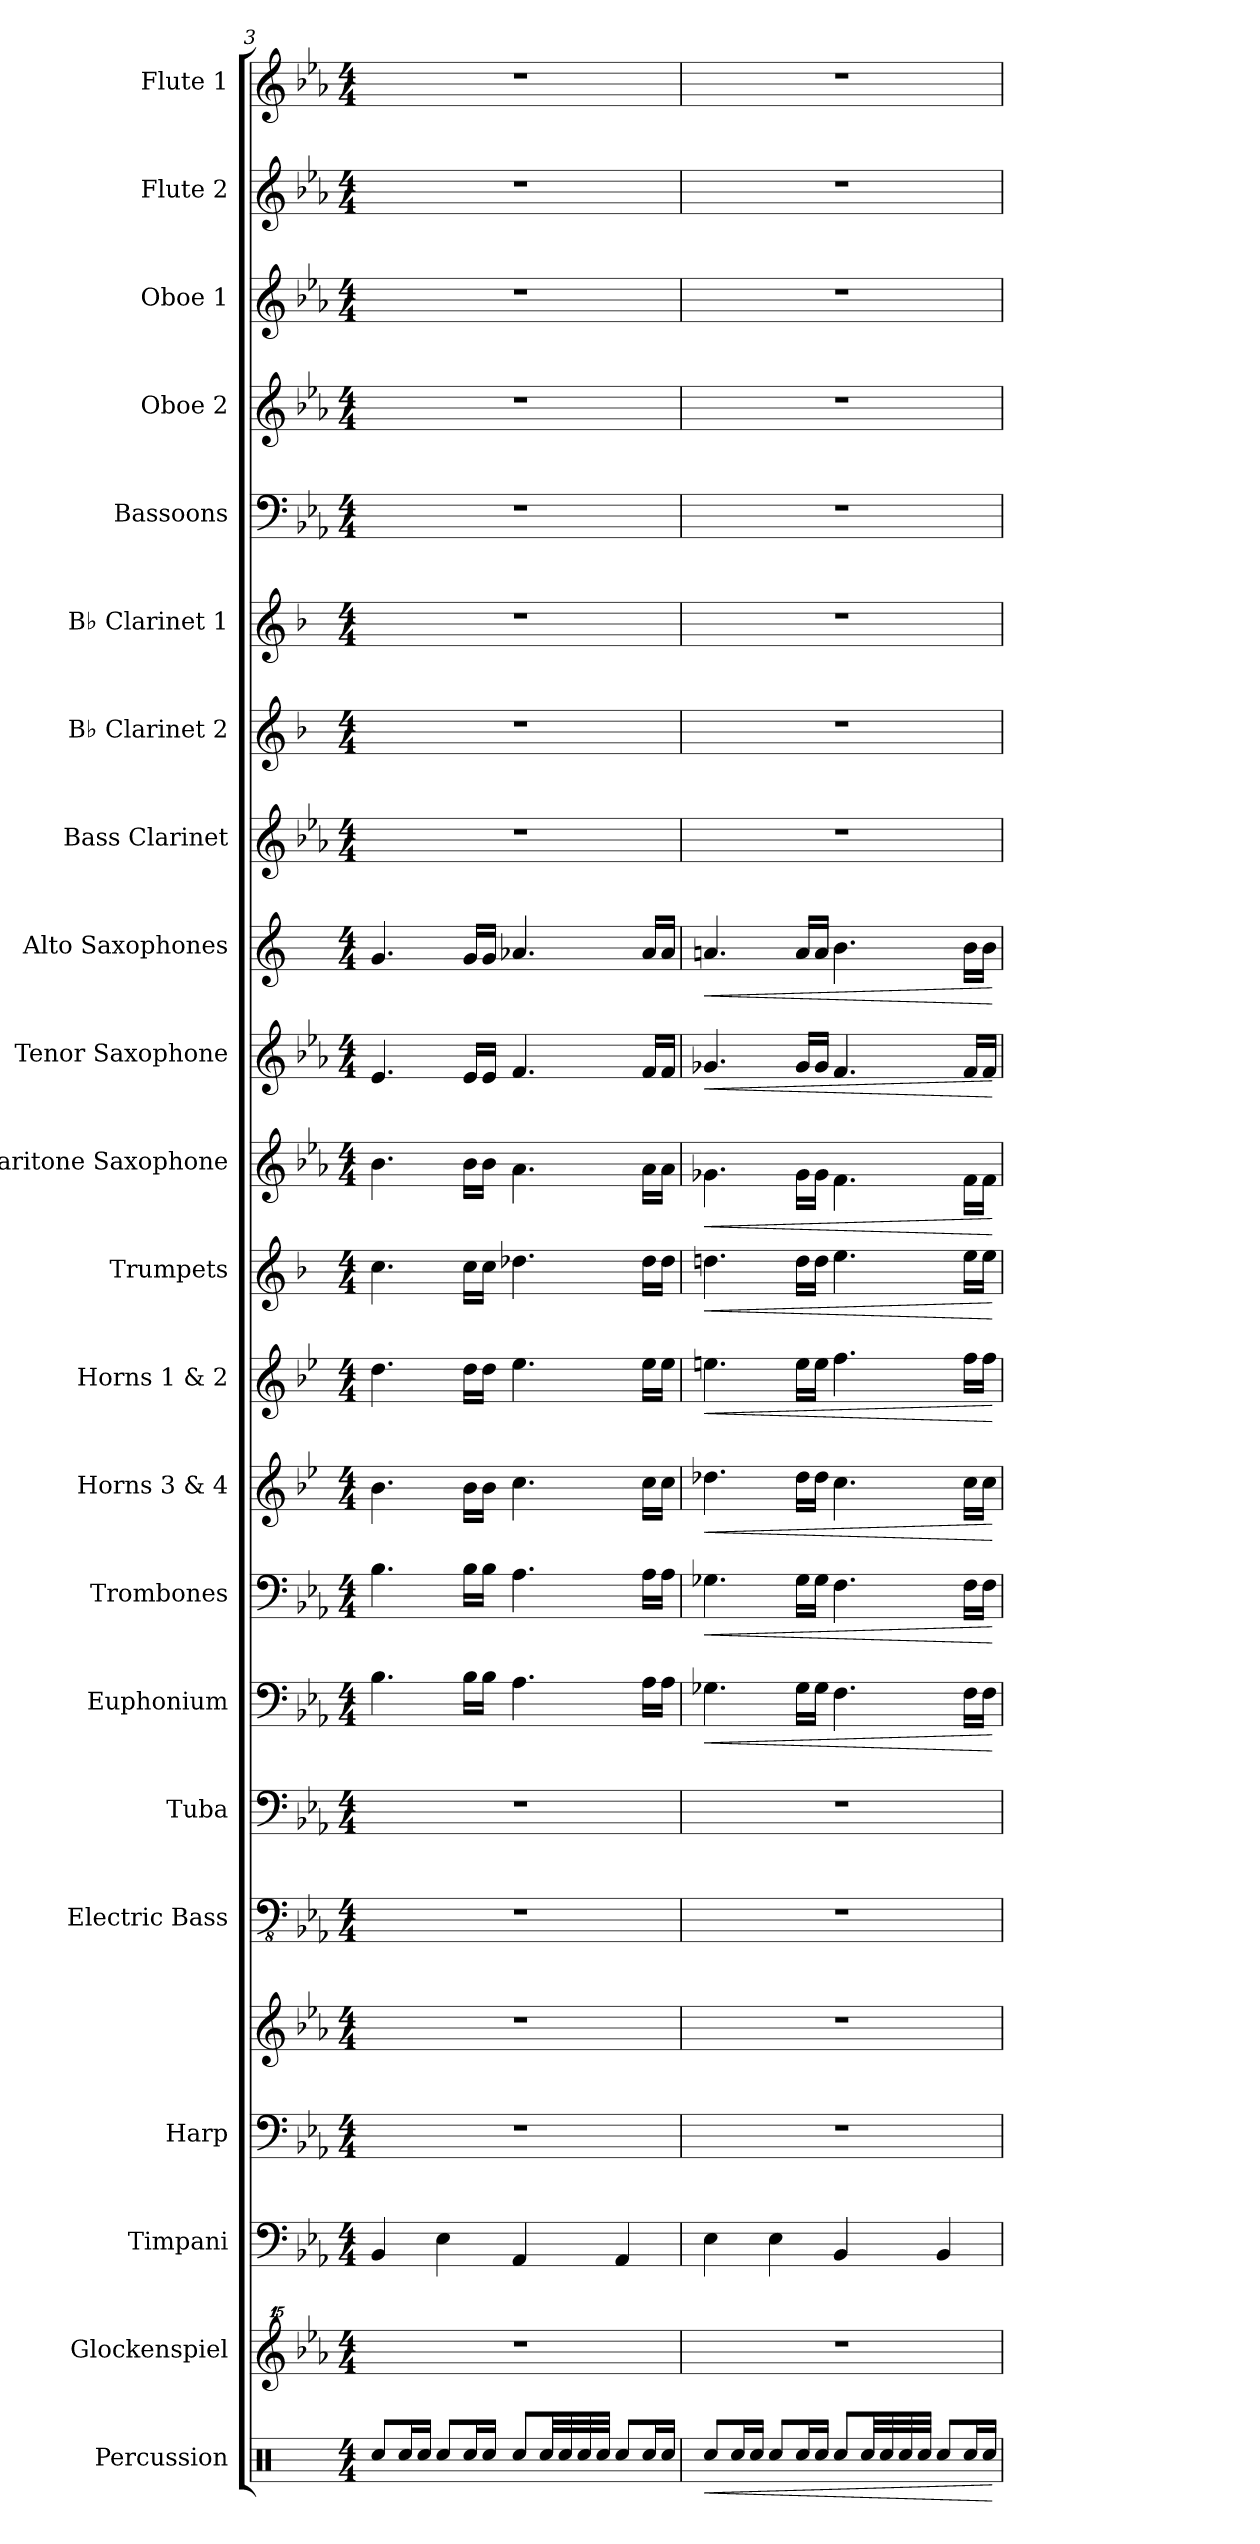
**kern	**dynam	**kern	**kern	**kern	**kern	**kern	**kern	**kern	**dynam	**kern	**dynam	**kern	**dynam	**kern	**dynam	**kern	**dynam	**kern	**dynam	**kern	**dynam	**kern	**dynam	**kern	**kern	**kern	**kern	**kern	**kern	**kern	**kern
*part22	*part22	*part21	*part20	*part19	*part19	*part18	*part17	*part16	*part16	*part15	*part15	*part14	*part14	*part13	*part13	*part12	*part12	*part11	*part11	*part10	*part10	*part9	*part9	*part8	*part7	*part6	*part5	*part4	*part3	*part2	*part1
*staff23	*staff23	*staff22	*staff21	*staff20	*staff19	*staff18	*staff17	*staff16	*staff16	*staff15	*staff15	*staff14	*staff14	*staff13	*staff13	*staff12	*staff12	*staff11	*staff11	*staff10	*staff10	*staff9	*staff9	*staff8	*staff7	*staff6	*staff5	*staff4	*staff3	*staff2	*staff1
*I"Percussion	*	*I"Glockenspiel	*I"Timpani	*I"Harp	*	*I"Electric Bass	*I"Tuba	*I"Euphonium	*	*I"Trombones	*	*I"Horns 3 &amp; 4	*	*I"Horns 1 &amp; 2	*	*I"Trumpets	*	*I"Baritone Saxophone	*	*I"Tenor Saxophone	*	*I"Alto Saxophones	*	*I"Bass Clarinet	*I"B♭ Clarinet 2	*I"B♭ Clarinet 1	*I"Bassoons	*I"Oboe 2	*I"Oboe 1	*I"Flute 2	*I"Flute 1
*I'Perc.	*	*I'Glk.	*I'Timp.	*I'Hrp.	*	*I'El. B.	*I'Tba.	*I'Euph.	*	*I'Tbns.	*	*I'Hns. 3/4	*	*I'Hns. 1/2	*	*I'Tpts.	*	*I'Bar. Sax.	*	*I'T. Sax.	*	*I'A. Saxes.	*	*I'B. Cl.	*I'B♭ Cl. 2	*I'B♭ Cl. 1	*I'Bsns.	*I'Ob. 2	*I'Ob. 1	*I'Fl. 2	*I'Fl. 1
*clefX	*	*clefG^^2	*clefF4	*clefF4	*clefG2	*clefFv4	*clefF4	*clefF4	*	*clefF4	*	*clefG2	*	*clefG2	*	*clefG2	*	*clefG2	*	*clefG2	*	*clefG2	*	*clefG2	*clefG2	*clefG2	*clefF4	*clefG2	*clefG2	*clefG2	*clefG2
*	*	*	*	*	*	*	*	*	*	*	*	*ITrd4c7	*	*ITrd4c7	*	*ITrd1c2	*	*ITrd12c21	*	*ITrd8c14	*	*ITrd5c9	*	*ITrd8c14	*ITrd1c2	*ITrd1c2	*	*	*	*	*
*k[]	*	*k[b-e-a-]	*k[b-e-a-]	*k[b-e-a-]	*k[b-e-a-]	*k[b-e-a-]	*k[b-e-a-]	*k[b-e-a-]	*	*k[b-e-a-]	*	*k[b-e-a-]	*	*k[b-e-a-]	*	*k[b-e-a-]	*	*k[b-e-a-]	*	*k[b-e-a-]	*	*k[b-e-a-]	*	*k[b-e-a-]	*k[b-e-a-]	*k[b-e-a-]	*k[b-e-a-]	*k[b-e-a-]	*k[b-e-a-]	*k[b-e-a-]	*k[b-e-a-]
*M4/4	*	*M4/4	*M4/4	*M4/4	*M4/4	*M4/4	*M4/4	*M4/4	*	*M4/4	*	*M4/4	*	*M4/4	*	*M4/4	*	*M4/4	*	*M4/4	*	*M4/4	*	*M4/4	*M4/4	*M4/4	*M4/4	*M4/4	*M4/4	*M4/4	*M4/4
=3	=3	=3	=3	=3	=3	=3	=3	=3	=3	=3	=3	=3	=3	=3	=3	=3	=3	=3	=3	=3	=3	=3	=3	=3	=3	=3	=3	=3	=3	=3	=3
8Rcc/L	.	1r	4BB-/	1r	1r	1r	1r	4.B-\	.	4.B-\	.	4.e-\	.	4.g\	.	4.b-\	.	4.B-\	.	4.E-/	.	4.B-/	.	1r	1r	1r	1r	1r	1r	1r	1r
16Rcc/L	.	.	.	.	.	.	.	.	.	.	.	.	.	.	.	.	.	.	.	.	.	.	.	.	.	.	.	.	.	.	.
16Rcc/JJ	.	.	.	.	.	.	.	.	.	.	.	.	.	.	.	.	.	.	.	.	.	.	.	.	.	.	.	.	.	.	.
8Rcc/L	.	.	4E-\	.	.	.	.	.	.	.	.	.	.	.	.	.	.	.	.	.	.	.	.	.	.	.	.	.	.	.	.
16Rcc/L	.	.	.	.	.	.	.	16B-\LL	.	16B-\LL	.	16e-\LL	.	16g\LL	.	16b-\LL	.	16B-\LL	.	16E-/LL	.	16B-/LL	.	.	.	.	.	.	.	.	.
16Rcc/JJ	.	.	.	.	.	.	.	16B-\JJ	.	16B-\JJ	.	16e-\JJ	.	16g\JJ	.	16b-\JJ	.	16B-\JJ	.	16E-/JJ	.	16B-/JJ	.	.	.	.	.	.	.	.	.
8Rcc/L	.	.	4AA-/	.	.	.	.	4.A-\	.	4.A-\	.	4.f\	.	4.a-\	.	4.cc-X\	.	4.A-\	.	4.F/	.	4.c-X/	.	.	.	.	.	.	.	.	.
32Rcc/LL	.	.	.	.	.	.	.	.	.	.	.	.	.	.	.	.	.	.	.	.	.	.	.	.	.	.	.	.	.	.	.
32Rcc/	.	.	.	.	.	.	.	.	.	.	.	.	.	.	.	.	.	.	.	.	.	.	.	.	.	.	.	.	.	.	.
32Rcc/	.	.	.	.	.	.	.	.	.	.	.	.	.	.	.	.	.	.	.	.	.	.	.	.	.	.	.	.	.	.	.
32Rcc/JJJ	.	.	.	.	.	.	.	.	.	.	.	.	.	.	.	.	.	.	.	.	.	.	.	.	.	.	.	.	.	.	.
8Rcc/L	.	.	4AA-/	.	.	.	.	.	.	.	.	.	.	.	.	.	.	.	.	.	.	.	.	.	.	.	.	.	.	.	.
16Rcc/L	.	.	.	.	.	.	.	16A-\LL	.	16A-\LL	.	16f\LL	.	16a-\LL	.	16cc-\LL	.	16A-\LL	.	16F/LL	.	16c-/LL	.	.	.	.	.	.	.	.	.
16Rcc/JJ	.	.	.	.	.	.	.	16A-\JJ	.	16A-\JJ	.	16f\JJ	.	16a-\JJ	.	16cc-\JJ	.	16A-\JJ	.	16F/JJ	.	16c-/JJ	.	.	.	.	.	.	.	.	.
=4	=4	=4	=4	=4	=4	=4	=4	=4	=4	=4	=4	=4	=4	=4	=4	=4	=4	=4	=4	=4	=4	=4	=4	=4	=4	=4	=4	=4	=4	=4	=4
!	!LO:HP:b	!	!	!	!	!	!	!	!LO:HP:b	!	!LO:HP:b	!	!LO:HP:b	!	!LO:HP:b	!	!LO:HP:b	!	!LO:HP:b	!	!LO:HP:b	!	!LO:HP:b	!	!	!	!	!	!	!	!
8Rcc/L	<	1r	4E-\	1r	1r	1r	1r	4.G-X\	<	4.G-X\	<	4.g-X\	<	4.an\	<	4.ccn\	<	4.G-X\	<	4.G-X/	<	4.cn/	<	1r	1r	1r	1r	1r	1r	1r	1r
16Rcc/L	.	.	.	.	.	.	.	.	.	.	.	.	.	.	.	.	.	.	.	.	.	.	.	.	.	.	.	.	.	.	.
16Rcc/JJ	.	.	.	.	.	.	.	.	.	.	.	.	.	.	.	.	.	.	.	.	.	.	.	.	.	.	.	.	.	.	.
8Rcc/L	.	.	4E-\	.	.	.	.	.	.	.	.	.	.	.	.	.	.	.	.	.	.	.	.	.	.	.	.	.	.	.	.
16Rcc/L	.	.	.	.	.	.	.	16G-\LL	.	16G-\LL	.	16g-\LL	.	16a\LL	.	16cc\LL	.	16G-\LL	.	16G-/LL	.	16c/LL	.	.	.	.	.	.	.	.	.
16Rcc/JJ	.	.	.	.	.	.	.	16G-\JJ	.	16G-\JJ	.	16g-\JJ	.	16a\JJ	.	16cc\JJ	.	16G-\JJ	.	16G-/JJ	.	16c/JJ	.	.	.	.	.	.	.	.	.
8Rcc/L	.	.	4BB-/	.	.	.	.	4.F\	.	4.F\	.	4.f\	.	4.b-\	.	4.dd\	.	4.F\	.	4.F/	.	4.d\	.	.	.	.	.	.	.	.	.
32Rcc/LL	.	.	.	.	.	.	.	.	.	.	.	.	.	.	.	.	.	.	.	.	.	.	.	.	.	.	.	.	.	.	.
32Rcc/	.	.	.	.	.	.	.	.	.	.	.	.	.	.	.	.	.	.	.	.	.	.	.	.	.	.	.	.	.	.	.
32Rcc/	.	.	.	.	.	.	.	.	.	.	.	.	.	.	.	.	.	.	.	.	.	.	.	.	.	.	.	.	.	.	.
32Rcc/JJJ	.	.	.	.	.	.	.	.	.	.	.	.	.	.	.	.	.	.	.	.	.	.	.	.	.	.	.	.	.	.	.
8Rcc/L	.	.	4BB-/	.	.	.	.	.	.	.	.	.	.	.	.	.	.	.	.	.	.	.	.	.	.	.	.	.	.	.	.
16Rcc/L	.	.	.	.	.	.	.	16F\LL	.	16F\LL	.	16f\LL	.	16b-\LL	.	16dd\LL	.	16F\LL	.	16F/LL	.	16d\LL	.	.	.	.	.	.	.	.	.
16Rcc/JJ	.	.	.	.	.	.	.	16F\JJ	.	16F\JJ	.	16f\JJ	.	16b-\JJ	.	16dd\JJ	.	16F\JJ	.	16F/JJ	.	16d\JJ	.	.	.	.	.	.	.	.	.
.	[	.	.	.	.	.	.	.	[	.	[	.	[	.	[	.	[	.	[	.	[	.	[	.	.	.	.	.	.	.	.
=	=	=	=	=	=	=	=	=	=	=	=	=	=	=	=	=	=	=	=	=	=	=	=	=	=	=	=	=	=	=	=
*-	*-	*-	*-	*-	*-	*-	*-	*-	*-	*-	*-	*-	*-	*-	*-	*-	*-	*-	*-	*-	*-	*-	*-	*-	*-	*-	*-	*-	*-	*-	*-
